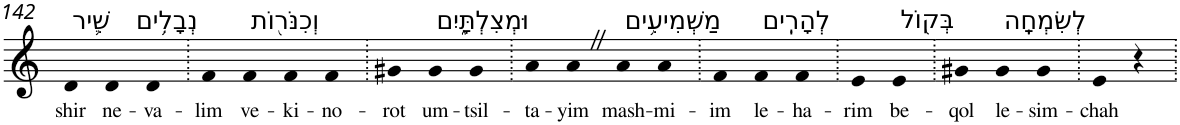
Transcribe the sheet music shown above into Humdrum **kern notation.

**kern	**text
*part1	*part1
*staff1	*staff1
*I"Piano	*
*I'Pno	*
!!LO:PB:g=z
*clefG2	*
*k[]	*
=142	=142
!LO:TX:a:t=שִׁ֛יר	!
!	!LO:LY:b
4d	shir
!LO:TX:a:t=נְבָלִ֥ים	!
!	!LO:LY:b
4d	ne-
!	!LO:LY:b
4d	-va-
=143.	=143.
!	!LO:LY:b
4f	-lim
!LO:TX:a:t=וְכִנֹּר֖וֹת	!
!	!LO:LY:b
4f	ve-
!	!LO:LY:b
4f	-ki-
!	!LO:LY:b
4f	-no-
=144.	=144.
!	!LO:LY:b
4g#X	-rot
!LO:TX:a:t=וּמְצִלְתָּ֑יִם	!
!	!LO:LY:b
4g#	um-
!	!LO:LY:b
4g#	-tsil-
=145.	=145.
!	!LO:LY:b
4a	-ta-
!	!LO:LY:b
4aZ	-yim
!LO:TX:a:t=מַשְׁמִיעִ֥ים	!
!	!LO:LY:b
4a	mash-
!	!LO:LY:b
4a	-mi-
=146.	=146.
!	!LO:LY:b
4f	-im
!LO:TX:a:t=לְהָרִֽים	!
!	!LO:LY:b
4f	le-
!	!LO:LY:b
4f	-ha-
=147.	=147.
!	!LO:LY:b
4e	-rim
!LO:TX:a:t=בְּק֖וֹל	!
!	!LO:LY:b
4e	be-
=148.	=148.
!	!LO:LY:b
4g#X	-qol
!LO:TX:a:t=לְשִׂמְחָֽה	!
!	!LO:LY:b
4g#	le-
!	!LO:LY:b
4g#	-sim-
=149.	=149.
!	!LO:LY:b
4e	-chah
4r	.
=.	=.
*-	*-
